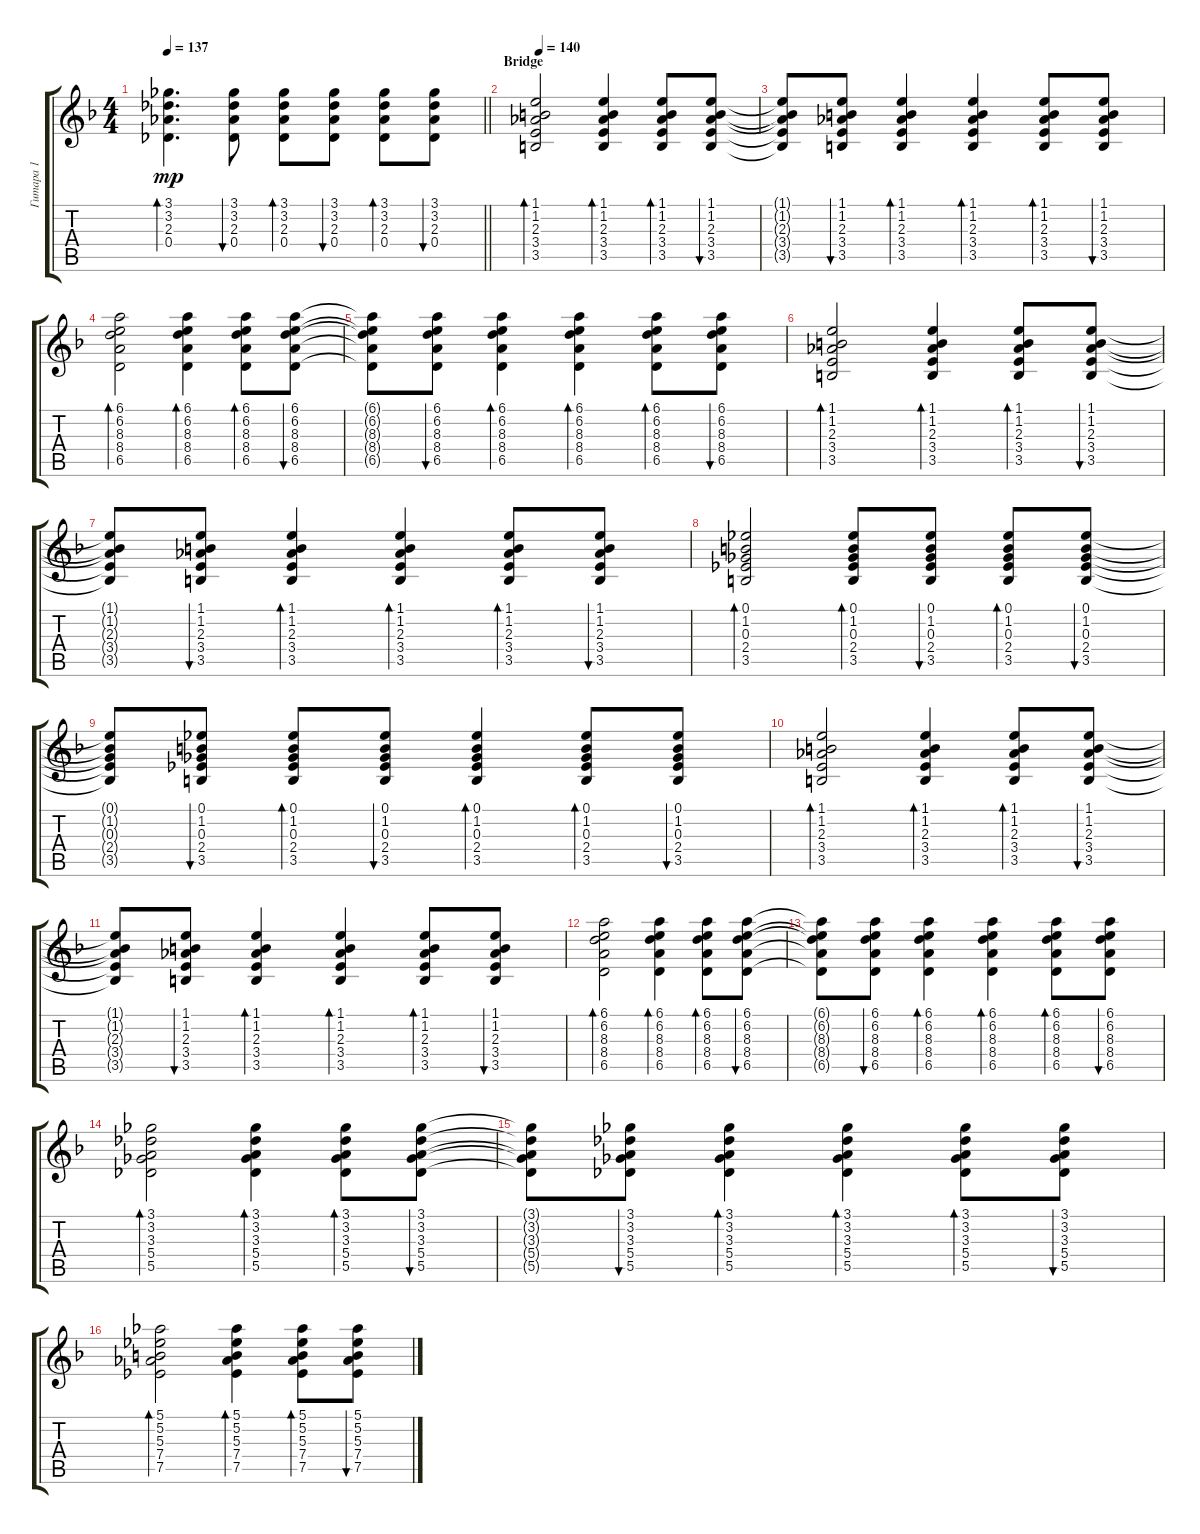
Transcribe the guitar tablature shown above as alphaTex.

\track ("Гитара 1" "Гитара 1") {instrument acousticguitarsteel}
\staff {score tabs}
\tuning (Eb4 Bb3 Gb3 Db3 Ab2 Db2) {hide}
\ts (4 4)
\tempo 137
\clef g2
\barLineRight lightlight
\ks dminor
(3.1 3.2 2.3 0.4).4{d bd 60 dy mp} (3.1 3.2 2.3 0.4).8{bu 60} (3.1 3.2 2.3 0.4).8{bd 60} (3.1 3.2 2.3 0.4).8{bu 60} (3.1 3.2 2.3 0.4).8{bd 60} (3.1 3.2 2.3 0.4).8{bu 60} |
\section ("" "Bridge")
\tempo 140
(1.1 1.2 2.3 3.4 3.5).2{bd 60} (1.1 1.2 2.3 3.4 3.5).4{bd 60} (1.1 1.2 2.3 3.4 3.5).8{bd 60} (1.1 1.2 2.3 3.4 3.5).8{bu 60} |
(1.1{t} 1.2{t} 2.3{t} 3.4{t} 3.5{t}).8 (1.1 1.2 2.3 3.4 3.5).8{bu 60} (1.1 1.2 2.3 3.4 3.5).4{bd 60} (1.1 1.2 2.3 3.4 3.5).4{bd 60} (1.1 1.2 2.3 3.4 3.5).8{bd 60} (1.1 1.2 2.3 3.4 3.5).8{bu 60} |
(6.1 6.2 8.3 8.4 6.5).2{bd 60} (6.1 6.2 8.3 8.4 6.5).4{bd 60} (6.1 6.2 8.3 8.4 6.5).8{bd 60} (6.1 6.2 8.3 8.4 6.5).8{bu 60} |
(6.1{t} 6.2{t} 8.3{t} 8.4{t} 6.5{t}).8 (6.1 6.2 8.3 8.4 6.5).8{bu 60} (6.1 6.2 8.3 8.4 6.5).4{bd 60} (6.1 6.2 8.3 8.4 6.5).4{bd 60} (6.1 6.2 8.3 8.4 6.5).8{bd 60} (6.1 6.2 8.3 8.4 6.5).8{bu 60} |
(1.1 1.2 2.3 3.4 3.5).2{bd 60} (1.1 1.2 2.3 3.4 3.5).4{bd 60} (1.1 1.2 2.3 3.4 3.5).8{bd 60} (1.1 1.2 2.3 3.4 3.5).8{bu 60} |
(1.1{t} 1.2{t} 2.3{t} 3.4{t} 3.5{t}).8 (1.1 1.2 2.3 3.4 3.5).8{bu 60} (1.1 1.2 2.3 3.4 3.5).4{bd 60} (1.1 1.2 2.3 3.4 3.5).4{bd 60} (1.1 1.2 2.3 3.4 3.5).8{bd 60} (1.1 1.2 2.3 3.4 3.5).8{bu 60} |
(0.1 1.2 0.3 2.4 3.5).2{bd 60} (0.1 1.2 0.3 2.4 3.5).8{bd 60} (0.1 1.2 0.3 2.4 3.5).8{bu 60} (0.1 1.2 0.3 2.4 3.5).8{bd 60} (0.1 1.2 0.3 2.4 3.5).8{bu 60} |
(0.1{t} 1.2{t} 0.3{t} 2.4{t} 3.5{t}).8 (0.1 1.2 0.3 2.4 3.5).8{bu 60} (0.1 1.2 0.3 2.4 3.5).8{bd 60} (0.1 1.2 0.3 2.4 3.5).8{bu 60} (0.1 1.2 0.3 2.4 3.5).4{bd 60} (0.1 1.2 0.3 2.4 3.5).8{bd 60} (0.1 1.2 0.3 2.4 3.5).8{bu 60} |
(1.1 1.2 2.3 3.4 3.5).2{bd 60} (1.1 1.2 2.3 3.4 3.5).4{bd 60} (1.1 1.2 2.3 3.4 3.5).8{bd 60} (1.1 1.2 2.3 3.4 3.5).8{bu 60} |
(1.1{t} 1.2{t} 2.3{t} 3.4{t} 3.5{t}).8 (1.1 1.2 2.3 3.4 3.5).8{bu 60} (1.1 1.2 2.3 3.4 3.5).4{bd 60} (1.1 1.2 2.3 3.4 3.5).4{bd 60} (1.1 1.2 2.3 3.4 3.5).8{bd 60} (1.1 1.2 2.3 3.4 3.5).8{bu 60} |
(6.1 6.2 8.3 8.4 6.5).2{bd 60} (6.1 6.2 8.3 8.4 6.5).4{bd 60} (6.1 6.2 8.3 8.4 6.5).8{bd 60} (6.1 6.2 8.3 8.4 6.5).8{bu 60} |
(6.1{t} 6.2{t} 8.3{t} 8.4{t} 6.5{t}).8 (6.1 6.2 8.3 8.4 6.5).8{bu 60} (6.1 6.2 8.3 8.4 6.5).4{bd 60} (6.1 6.2 8.3 8.4 6.5).4{bd 60} (6.1 6.2 8.3 8.4 6.5).8{bd 60} (6.1 6.2 8.3 8.4 6.5).8{bu 60} |
(3.1 3.2 3.3 5.4 5.5).2{bd 60} (3.1 3.2 3.3 5.4 5.5).4{bd 60} (3.1 3.2 3.3 5.4 5.5).8{bd 60} (3.1 3.2 3.3 5.4 5.5).8{bu 60} |
(3.1{t} 3.2{t} 3.3{t} 5.4{t} 5.5{t}).8 (3.1 3.2 3.3 5.4 5.5).8{bu 60} (3.1 3.2 3.3 5.4 5.5).4{bd 60} (3.1 3.2 3.3 5.4 5.5).4{bd 60} (3.1 3.2 3.3 5.4 5.5).8{bd 60} (3.1 3.2 3.3 5.4 5.5).8{bu 60} |
(5.1 5.2 5.3 7.4 7.5).2{bd 60} (5.1 5.2 5.3 7.4 7.5).4{bd 60} (5.1 5.2 5.3 7.4 7.5).8{bd 60} (5.1 5.2 5.3 7.4 7.5).8{bu 60}
